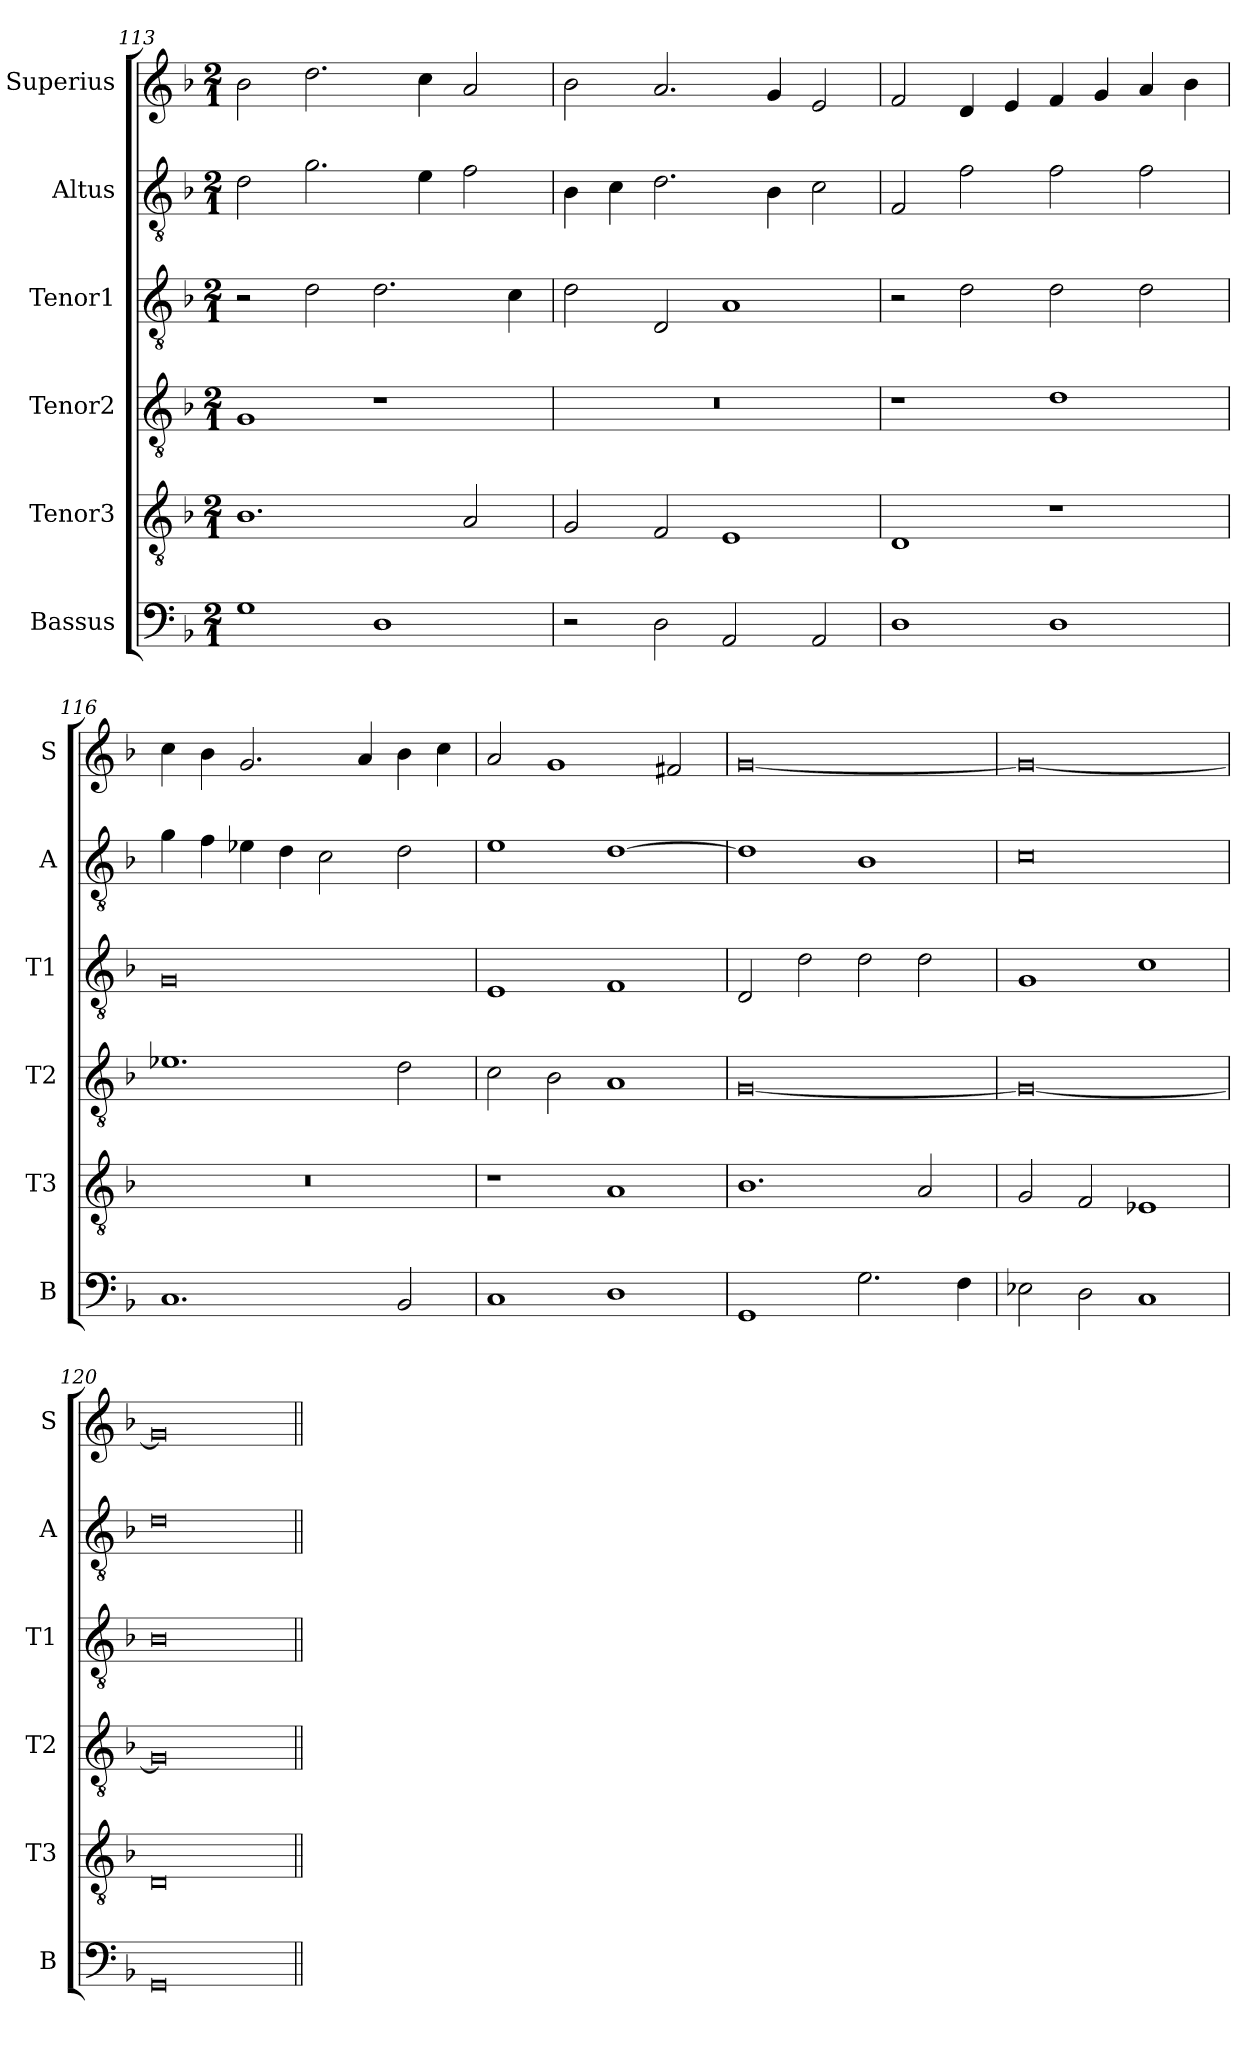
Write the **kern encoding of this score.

**kern	**kern	**kern	**kern	**kern	**kern
*part6	*part5	*part4	*part3	*part2	*part1
*staff6	*staff5	*staff4	*staff3	*staff2	*staff1
*I"Bassus	*I"Tenor3	*I"Tenor2	*I"Tenor1	*I"Altus	*I"Superius
*I'B	*I'T3	*I'T2	*I'T1	*I'A	*I'S
*clefF4	*clefGv2	*clefGv2	*clefGv2	*clefGv2	*clefG2
*k[b-]	*k[b-]	*k[b-]	*k[b-]	*k[b-]	*k[b-]
*M2/1	*M2/1	*M2/1	*M2/1	*M2/1	*M2/1
=113	=113	=113	=113	=113	=113
1G	1.B-	1G	2r	2d\	2b-\
.	.	.	2d\	2.g\	2.dd\
1D	.	1r	2.d\	.	.
.	.	.	.	4e\	4cc\
.	2A/	.	.	2f\	2a/
.	.	.	4c\	.	.
=114	=114	=114	=114	=114	=114
2r	2G/	0r	2d\	4B-\	2b-\
.	.	.	.	4c\	.
2D\	2F/	.	2D/	2.d\	2.a/
2AA/	1E	.	1A	.	.
.	.	.	.	4B-\	4g/
2AA/	.	.	.	2c\	2e/
=115	=115	=115	=115	=115	=115
1D	1D	1r	2r	2F/	2f/
.	.	.	2d\	2f\	4d/
.	.	.	.	.	4e/
1D	1r	1d	2d\	2f\	4f/
.	.	.	.	.	4g/
.	.	.	2d\	2f\	4a/
.	.	.	.	.	4b-\
=116	=116	=116	=116	=116	=116
1.C	0r	1.e-X	0G	4g\	4cc\
.	.	.	.	4f\	4b-\
.	.	.	.	4e-X\	2.g/
.	.	.	.	4d\	.
.	.	.	.	2c\	.
.	.	.	.	.	4a/
2BB-/	.	2d\	.	2d\	4b-\
.	.	.	.	.	4cc\
=117	=117	=117	=117	=117	=117
1C	1r	2c\	1E	1e	2a/
.	.	2B-\	.	.	1g
1D	1A	1A	1F	[1d	.
.	.	.	.	.	2f#X/
=118	=118	=118	=118	=118	=118
1GG	1.B-	[0G	2D/	1d]	[0g
.	.	.	2d\	.	.
2.G\	.	.	2d\	1B-	.
.	2A/	.	2d\	.	.
4F\	.	.	.	.	.
=119	=119	=119	=119	=119	=119
2E-X\	2G/	0G_	1G	0c	0g_
2D\	2F/	.	.	.	.
1C	1E-X	.	1c	.	.
=120	=120	=120	=120	=120	=120
0GG	0D	0G]	0B-	0d	0g]
=||	=||	=||	=||	=||	=||
*-	*-	*-	*-	*-	*-
